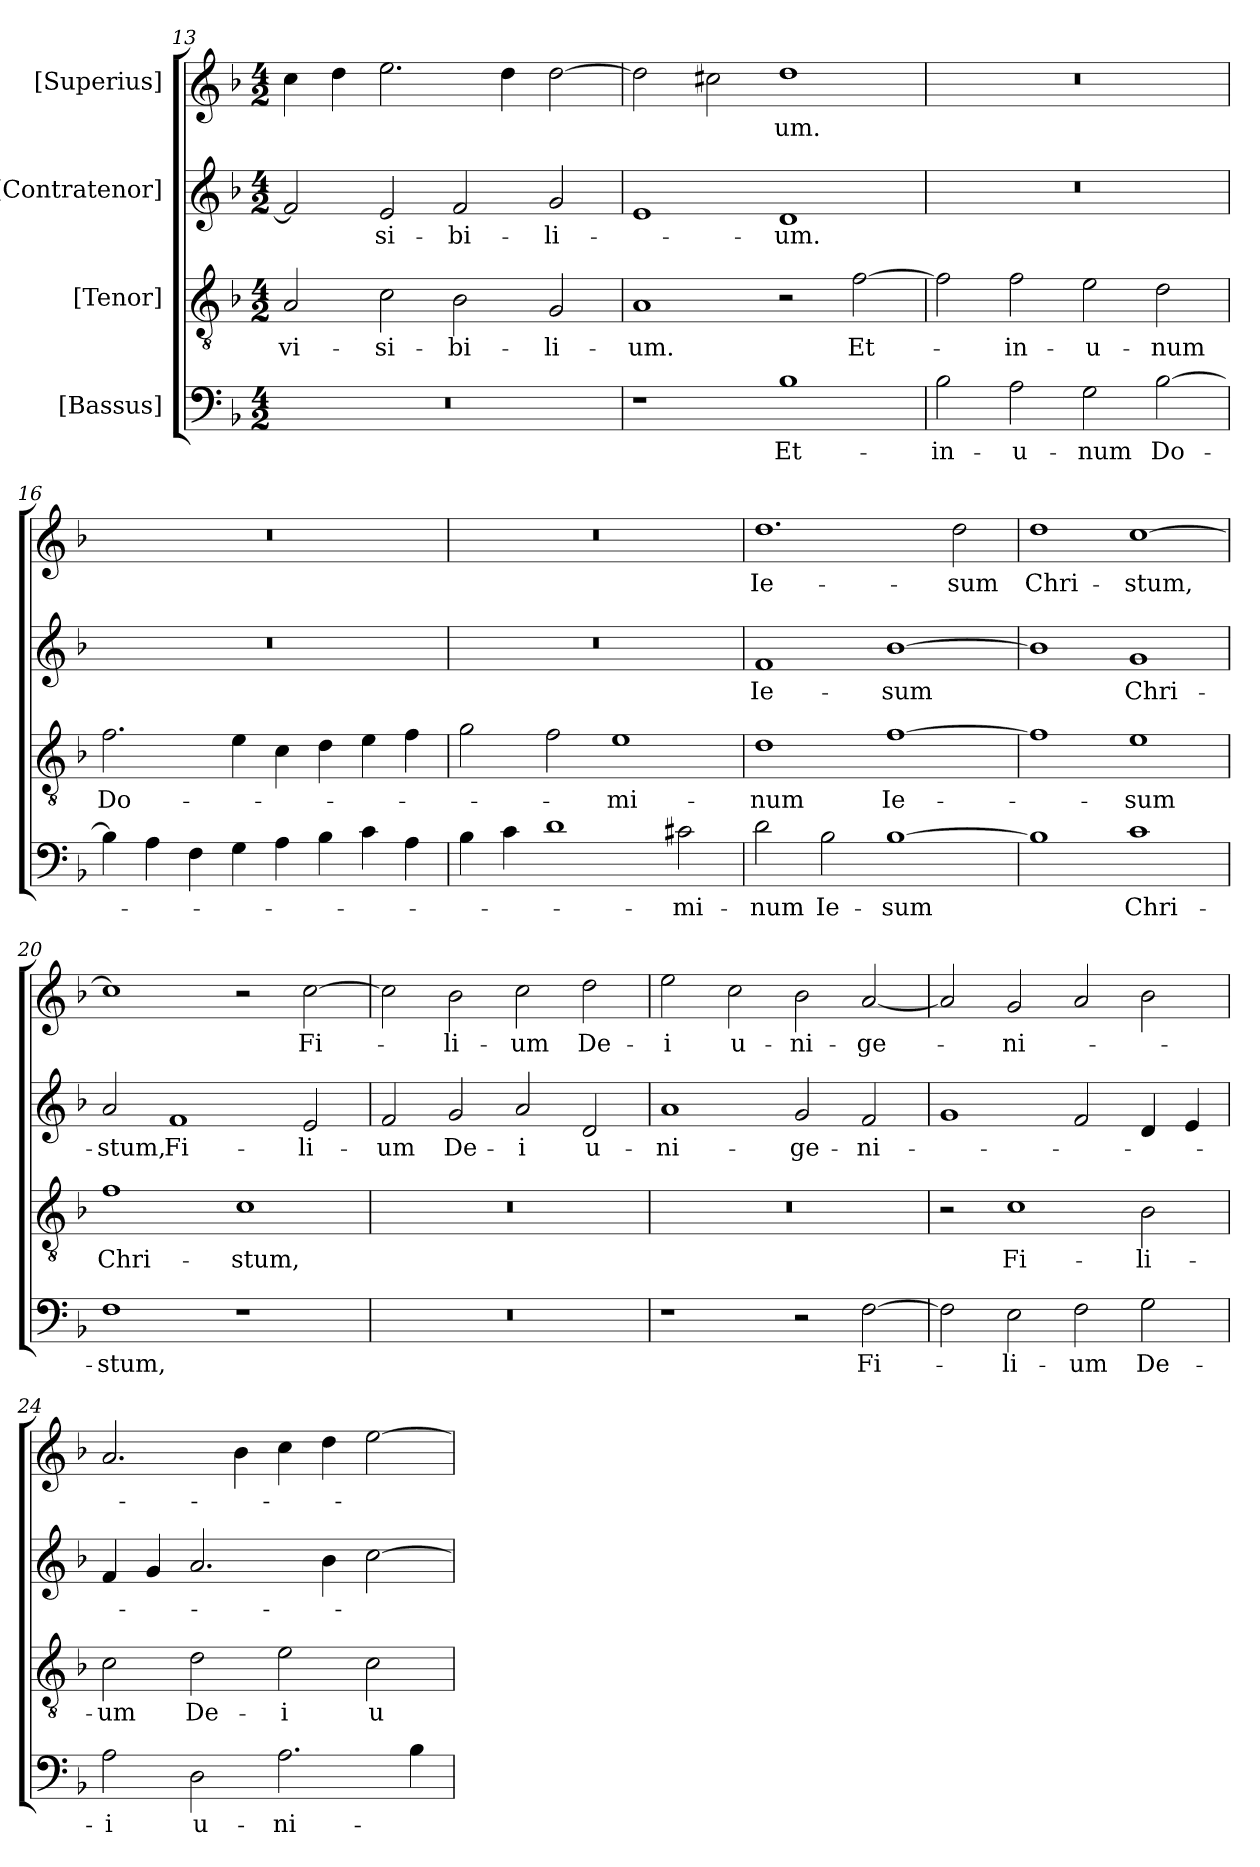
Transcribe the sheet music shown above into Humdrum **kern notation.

**kern	**text	**kern	**text	**kern	**text	**kern	**text
*part4	*part4	*part3	*part3	*part2	*part2	*part1	*part1
*staff4	*staff4	*staff3	*staff3	*staff2	*staff2	*staff1	*staff1
*I"[Bassus]	*	*I"[Tenor]	*	*I"[Contratenor]	*	*I"[Superius]	*
*clefF4	*	*clefGv2	*	*clefG2	*	*clefG2	*
*k[b-]	*	*k[b-]	*	*k[b-]	*	*k[b-]	*
*M4/2	*	*M4/2	*	*M4/2	*	*M4/2	*
=13	=13	=13	=13	=13	=13	=13	=13
0r	.	2A/	-vi-	2f/]	.	4cc\	.
.	.	.	.	.	.	4dd\	.
.	.	2c\	-si-	2e/	-si-	2.ee\	.
.	.	2B-\	-bi-	2f/	-bi-	.	.
.	.	.	.	.	.	4dd\	.
.	.	2G/	-li-	2g/	-li-	[2dd\	.
=14	=14	=14	=14	=14	=14	=14	=14
1r	.	1A/	-um.	1e/	.	2dd\]	.
.	.	.	.	.	.	2cc#X\	.
1B-\	Et-	2r	.	1d/	-um.	1dd\	-um.
.	.	[2f\	Et-	.	.	.	.
=15	=15	=15	=15	=15	=15	=15	=15
2B-\	in-	2f\]	.	0r	.	0r	.
2A\	u-	2f\	in-	.	.	.	.
2G\	-num	2e\	u-	.	.	.	.
[2B-\	Do-	2d\	-num	.	.	.	.
=16	=16	=16	=16	=16	=16	=16	=16
4B-\]	.	2.f\	Do-	0r	.	0r	.
4A\	.	.	.	.	.	.	.
4F\	.	.	.	.	.	.	.
4G\	.	4e\	.	.	.	.	.
4A\	.	4c\	.	.	.	.	.
4B-\	.	4d\	.	.	.	.	.
4c\	.	4e\	.	.	.	.	.
4A\	.	4f\	.	.	.	.	.
=17	=17	=17	=17	=17	=17	=17	=17
4B-\	.	2g\	.	0r	.	0r	.
4c\	.	.	.	.	.	.	.
1d\	.	2f\	.	.	.	.	.
.	.	1e\	-mi-	.	.	.	.
2c#X\	-mi-	.	.	.	.	.	.
=18	=18	=18	=18	=18	=18	=18	=18
2d\	-num	1d\	-num	1f/	Ie-	1.dd\	Ie-
2B-\	Ie-	.	.	.	.	.	.
[1B-\	-sum	[1f\	Ie-	[1b-\	-sum	.	.
.	.	.	.	.	.	2dd\	-sum
=19	=19	=19	=19	=19	=19	=19	=19
1B-\]	.	1f\]	.	1b-\]	.	1dd\	Chri-
1c\	Chri-	1e\	-sum	1g/	Chri-	[1cc\	-stum,
=20	=20	=20	=20	=20	=20	=20	=20
1F\	-stum,	1f\	Chri-	2a/	-stum,	1cc\]	.
.	.	.	.	1f/	Fi-	.	.
1r	.	1c\	-stum,	.	.	2r	.
.	.	.	.	2e/	-li-	[2cc\	Fi-
=21	=21	=21	=21	=21	=21	=21	=21
0r	.	0r	.	2f/	-um	2cc\]	.
.	.	.	.	2g/	De-	2b-\	-li-
.	.	.	.	2a/	-i	2cc\	-um
.	.	.	.	2d/	u-	2dd\	De-
=22	=22	=22	=22	=22	=22	=22	=22
1r	.	0r	.	1a/	-ni-	2ee\	-i
.	.	.	.	.	.	2cc\	u-
2r	.	.	.	2g/	-ge-	2b-\	-ni-
[2F\	Fi-	.	.	2f/	-ni-	[2a/	-ge-
=23	=23	=23	=23	=23	=23	=23	=23
2F\]	.	2r	.	1g/	.	2a/]	.
2E\	-li-	1c\	Fi-	.	.	2g/	-ni-
2F\	-um	.	.	2f/	.	2a/	.
2G\	De-	2B-\	-li-	4d/	.	2b-\	.
.	.	.	.	4e/	.	.	.
=24	=24	=24	=24	=24	=24	=24	=24
2A\	-i	2c\	-um	4f/	.	2.a/	.
.	.	.	.	4g/	.	.	.
2D\	u-	2d\	De-	2.a/	.	.	.
.	.	.	.	.	.	4b-\	.
2.A\	-ni-	2e\	-i	.	.	4cc\	.
.	.	.	.	4b-\	.	4dd\	.
.	.	2c\	u-	[2cc\	.	[2ee\	.
4B-\	.	.	.	.	.	.	.
=	=	=	=	=	=	=	=
*-	*-	*-	*-	*-	*-	*-	*-
